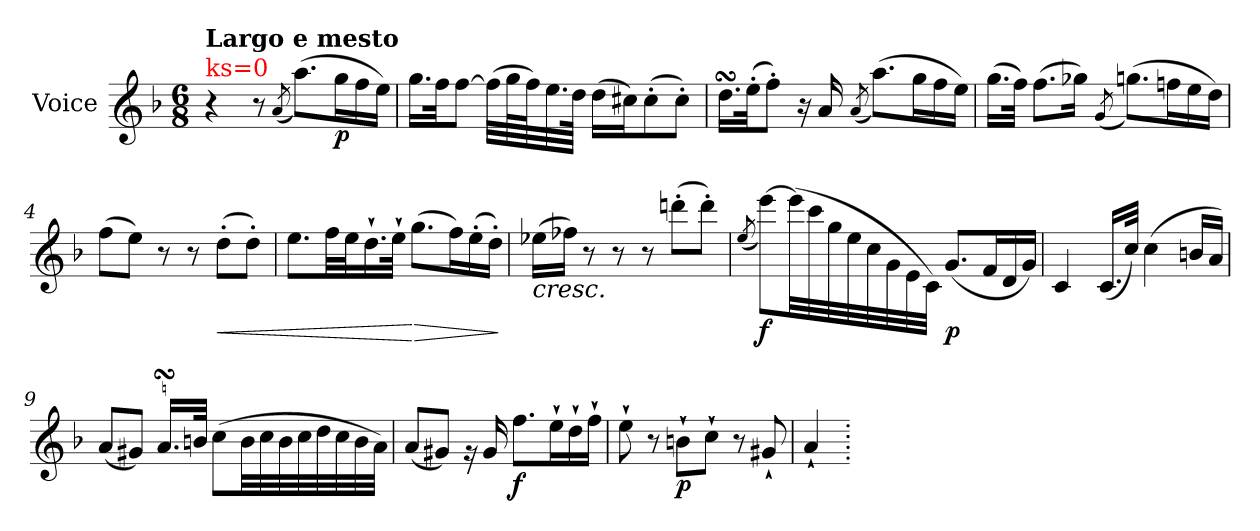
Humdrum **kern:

**kern	**dynam
*part1	*part1
*staff1	*staff1
*I"Voice	*
*I'V	*
*clefG2	*
*k[b-]	*
*M6/8	*
=	=
!LO:TX:a:B:t=Largo e mesto	!
!LO:TX:a:color=#FF0000:t=ks=0	!
4r	.
8r	.
(<8qa/	.
(>8.aa\L)	.
!	!LO:DY:b
16gg\L	p
16ff\	.
16ee\JJ)	.
=1	=1
16.gg\LL	.
32ff\JK	.
[8ff\J	.
(>32ff\LLL]	.
64gg\L	.
64ff\J)	.
32.ee\	.
64dd\JJJk	.
(>16dd\LL	.
16cc#X\J)	.
(>8cc#'\	.
8cc#'\J)	.
=2	=2
16.ddsSSS\LL	.
(>32ee'\JK	.
8ff'\J)	.
16r	.
16a/	.
(<8qa/	.
(>8.aa\L)	.
16gg\L	.
16ff\	.
16ee\JJ)	.
!!LO:LB:g=z
=3	=3
(>16.gg\LL	.
32ff\JJk)	.
(>8.ff\L	.
16gg-Xi\Jk)	.
(<8qg/	.
(>8.gg\L)	.
16ffn\L	.
16ee\	.
16dd\JJ)	.
=4	=4
(>8ff\L	.
8ee\J)	.
8r	.
8r	.
!	!LO:HP:b
(>8dd'\L	<
8dd'\J)	.
=5	=5
8.ee\L	.
32ff\LL	.
32ee\J	.
16.dd`\	.
32ee`\JJk	.
!	!LO:HP:n=1:b
(>8.gg\L	[ >
16ff\L)	.
(>16ee'\	.
16dd'\JJ)	.
.	]
!!LO:LB:g=z
=6	=6
!LO:TX:b:i:t=cresc.	!
(>16ee-Xi\LL	.
16ff-Xi\JJ)	.
8r	.
8r	.
8r	.
(>8dddn'\L	.
8ddd'\J)	.
=7	=7
(<8qee/	.
!	!LO:DY:b
[8eee\L)	f
(>32eee\LL]	.
32ccc\	.
32gg\	.
32ee\	.
32cc\	.
32g\	.
32e\	.
32c\JJJ)	.
!	!LO:DY:b
(<8.g/L	p
16f/L	.
16d/	.
16g/JJ)	.
=8	=8
4c/	.
(<16.c/LL	.
32cc/JJk)	.
(>4cc\	.
16bn/LL	.
16a/JJ)	.
!!LO:LB:g=z
=9	=9
(<8a/L	.
8g#X/J)	.
16.asSsS/LL	.
32bn/JJk	.
(>8cc\L	.
32b\LL	.
32cc\	.
32b\	.
32cc\	.
32dd\	.
32cc\	.
32b\	.
32a\JJJ)	.
=10	=10
(<8a/L	.
8g#X/J)	.
16rg	.
16g#/	.
!	!LO:DY:b
8.ff\L	f
16ee`\L	.
16dd`\	.
16ff`\JJ	.
=11	=11
8ee`\	.
8r	.
!	!LO:DY:b
8bn`\L	p
8cc`\J	.
8r	.
8g#X`/	.
=12	=12
4a`/	.
=.	=.
*-	*-
